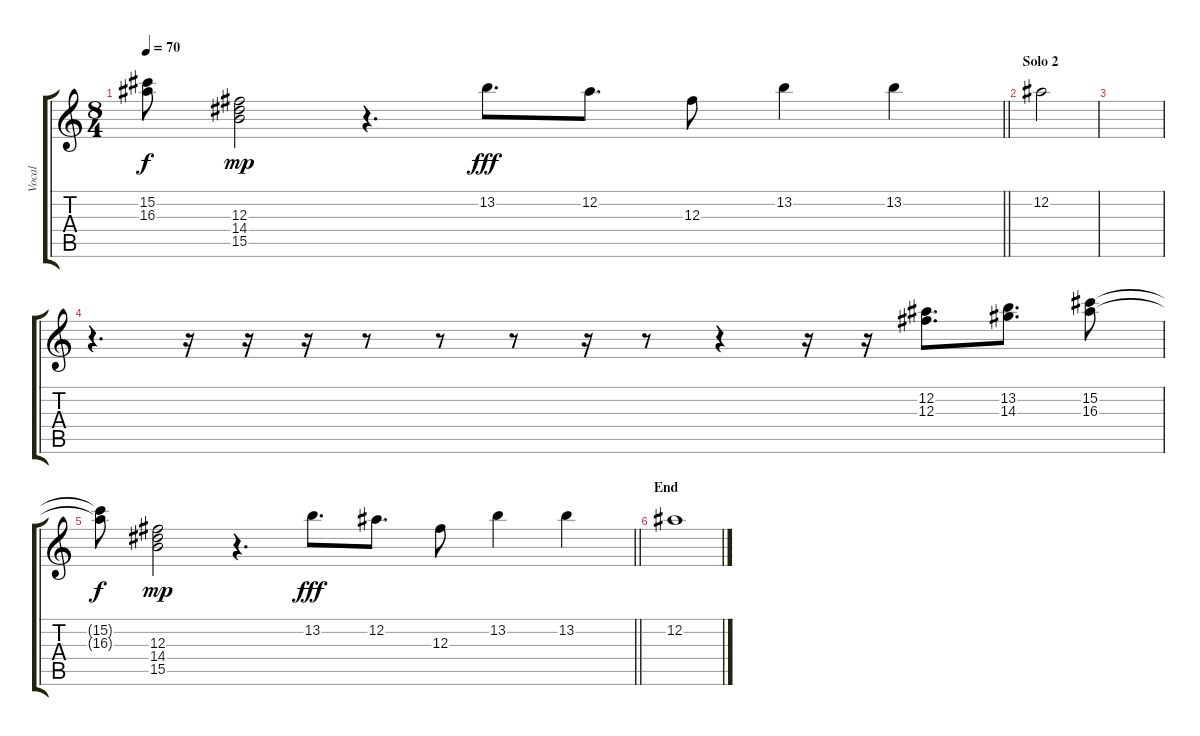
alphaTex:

\track ("Vocal" "Vocal") {instrument acousticguitarsteel}
\staff {score tabs}
\tuning (Eb4 Bb3 Gb3 Db3 Ab2 Eb2) {hide}
\ts (8 4)
\tempo 70
\clef g2
\barLineRight lightlight
\ks c
(15.2{t} 16.3{t}).8{dy f} (12.3 14.4 15.5).2{dy mp} r.4{d} 13.2.8{d dy fff} 12.2.8{d} 12.3.8 13.2.4 13.2.4 |
\section ("" "Solo 2")
12.2.2 |
|
r.4{d} r.16 r.16 r.16 r.8 r.8 r.8 r.16 r.8 r.4 r.16 r.16 (12.2 12.3).8{d} (13.2 14.3).8{d} (15.2 16.3).8 |
\barLineRight lightlight
(15.2{t} 16.3{t}).8{dy f} (12.3 14.4 15.5).2{dy mp} r.4{d} 13.2.8{d dy fff} 12.2.8{d} 12.3.8 13.2.4 13.2.4 |
\section ("" "End")
12.2.1
